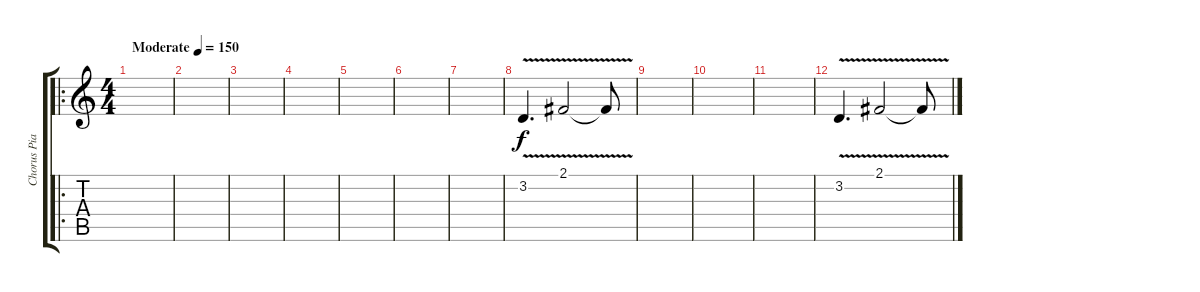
\track ("Chorus Piano" "Chorus Pia") {instrument lead8bassandlead}
\staff {score tabs}
\tuning (E4 B3 G3 D3 A2 E2) {hide}
\ro
\ts (4 4)
\tempo (150 "Moderate")
\clef g2
\ks c
|
|
|
|
|
|
|
3.2{v}.4{d} 2.1{v}.2 2.1{t}.8 |
|
|
|
3.2{v}.4{d} 2.1{v}.2 2.1{t}.8
